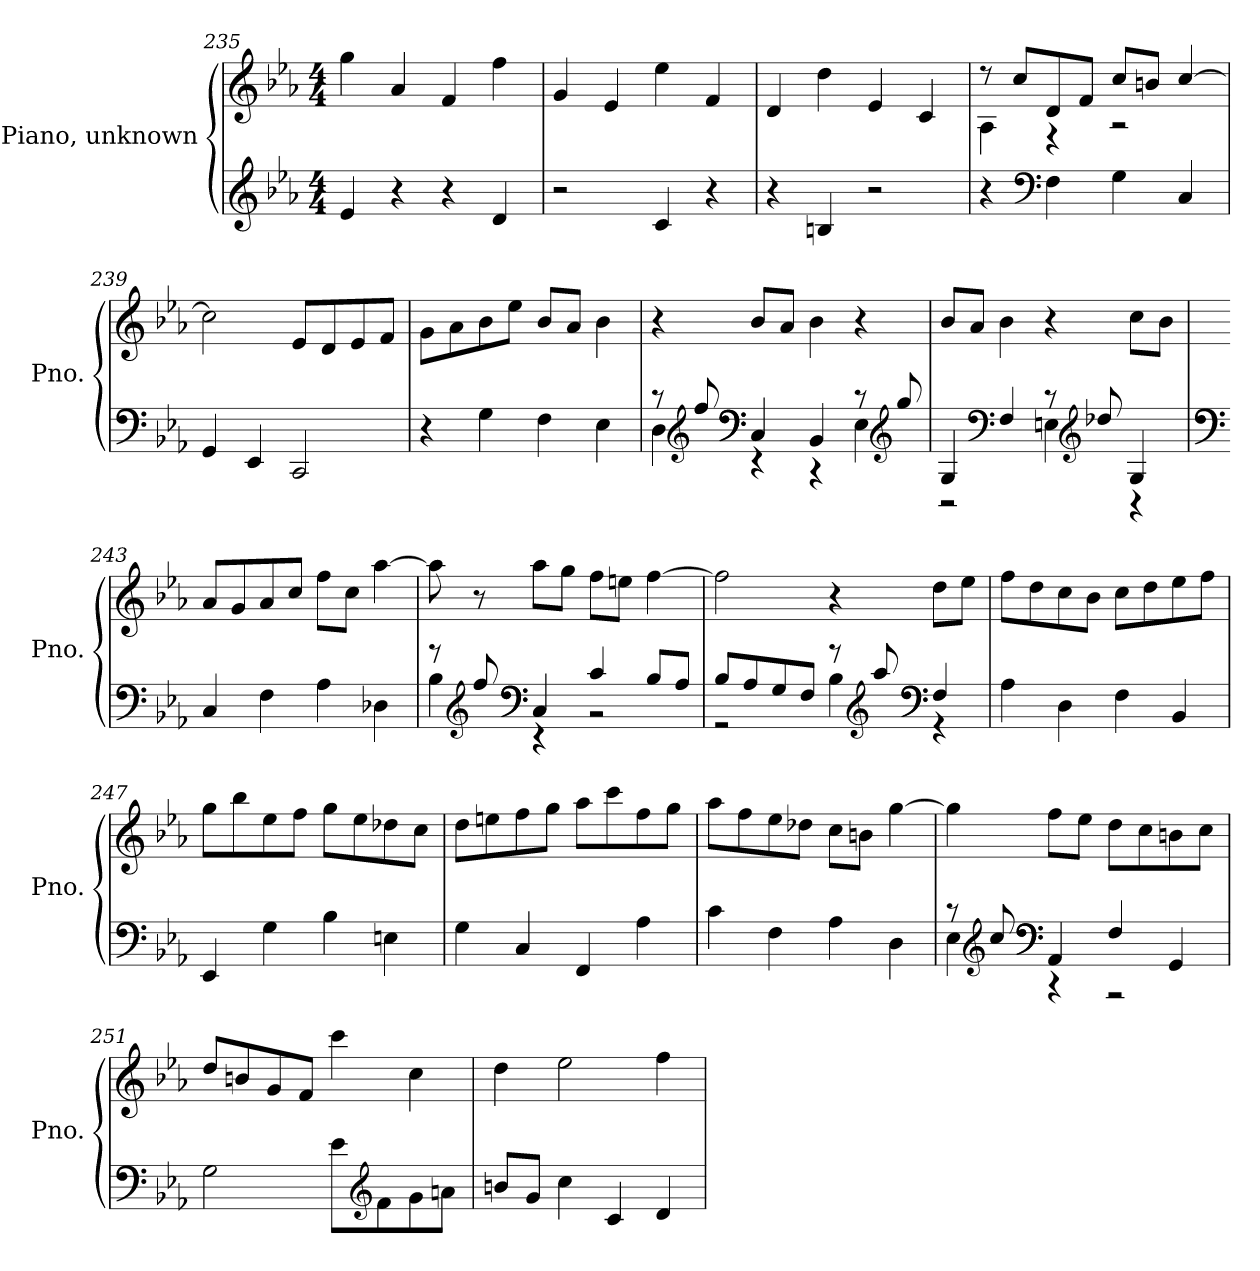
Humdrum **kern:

**kern	**kern
*part1	*part1
*staff2	*staff1
*I"Piano, unknown	*
*I'Pno.	*
*clefG2	*clefG2
*k[b-e-a-]	*k[b-e-a-]
*M4/4	*M4/4
=235	=235
4e-/	4gg\
4r	4a-/
4r	4f/
4d/	4ff\
=236	=236
2r	4g/
.	4e-/
4c/	4ee-\
4r	4f/
!!LO:LB:g=z
=237	=237
4r	4d/
4Bn/	4dd\
2r	4e-/
.	4c/
=238	=238
*	*^
4r	8r	4A-\
.	8cc/L	.
*clefF4	*	*
4F\	8d/	4r
.	8f/J	.
4G\	8cc/L	2r
.	8bn/J	.
4C/	[4cc/	.
*	*v	*v
=239	=239
4GG/	2cc\]
4EE-/	.
2CC/	8e-/L
.	8d/
.	8e-/
.	8f/J
=240	=240
4r	8g\L
.	8a-\
4G\	8b-\
.	8ee-\J
4F\	8b-/L
.	8a-/J
4E-\	4b-\
=241	=241
*^	*
8r	4D\	4r
*clefG2	*	*
8ff/	.	.
*clefF4	*	*
4C/	4r	8b-/L
.	.	8a-/J
4BB-/	4r	4b-\
8r	4E-\	4r
*clefG2	*	*
8gg/	.	.
!!LO:LB:g=z
=242	=242	=242
4G/	2r	8b-/L
.	.	8a-/J
*clefF4	*	*
4F/	.	4b-\
8r	4En\	4r
*clefG2	*	*
8dd-X/	.	.
4G/	4r	8cc\L
.	.	8b-\J
*v	*v	*
=243	=243
*clefF4	*
4C/	8a-/L
.	8g/
4F\	8a-/
.	8cc/J
4A-\	8ff\L
.	8cc\J
4D-X\	[4aa-\
=244	=244
*^	*
8r	4B-\	8aa-\]
*clefG2	*	*
8ff/	.	8r
*clefF4	*	*
4C/	4r	8aa-\L
.	.	8gg\J
4c/	2r	8ff\L
.	.	8een\J
8B-/L	.	[4ff\
8A-/J	.	.
!!LO:PB:g=z
=245	=245	=245
8B-/L	2r	2ff\]
8A-/	.	.
8G/	.	.
8F/J	.	.
8r	4B-\	4r
*clefG2	*	*
8aa-/	.	.
*clefF4	*	*
4F/	4r	8dd\L
.	.	8ee-\J
*v	*v	*
=246	=246
4A-\	8ff\L
.	8dd\
4D\	8cc\
.	8b-\J
4F\	8cc\L
.	8dd\
4BB-/	8ee-\
.	8ff\J
=247	=247
4EE-/	8gg\L
.	8bb-\
4G\	8ee-\
.	8ff\J
4B-\	8gg\L
.	8ee-\
4En\	8dd-X\
.	8cc\J
=248	=248
4G\	8dd\L
.	8een\
4C/	8ff\
.	8gg\J
4FF/	8aa-\L
.	8ccc\
4A-\	8ff\
.	8gg\J
!!LO:LB:g=z
=249	=249
4c\	8aa-\L
.	8ff\
4F\	8ee-\
.	8dd-X\J
4A-\	8cc\L
.	8bn\J
4D\	[4gg\
=250	=250
*^	*
8r	4E-\	4gg\]
*clefG2	*	*
8cc/	.	.
*clefF4	*	*
4AA-/	4r	8ff\L
.	.	8ee-\J
4F/	2r	8dd\L
.	.	8cc\
4GG/	.	8bn\
.	.	8cc\J
*v	*v	*
=251	=251
2G\	8dd/L
.	8bn/
.	8g/
.	8f/J
8e-\L	4ccc\
*clefG2	*
8f\	.
8g\	4cc\
8an\J	.
=252	=252
8bn/L	4dd\
8g/J	.
4cc\	2ee-\
4c/	.
4d/	4ff\
=	=
*-	*-
